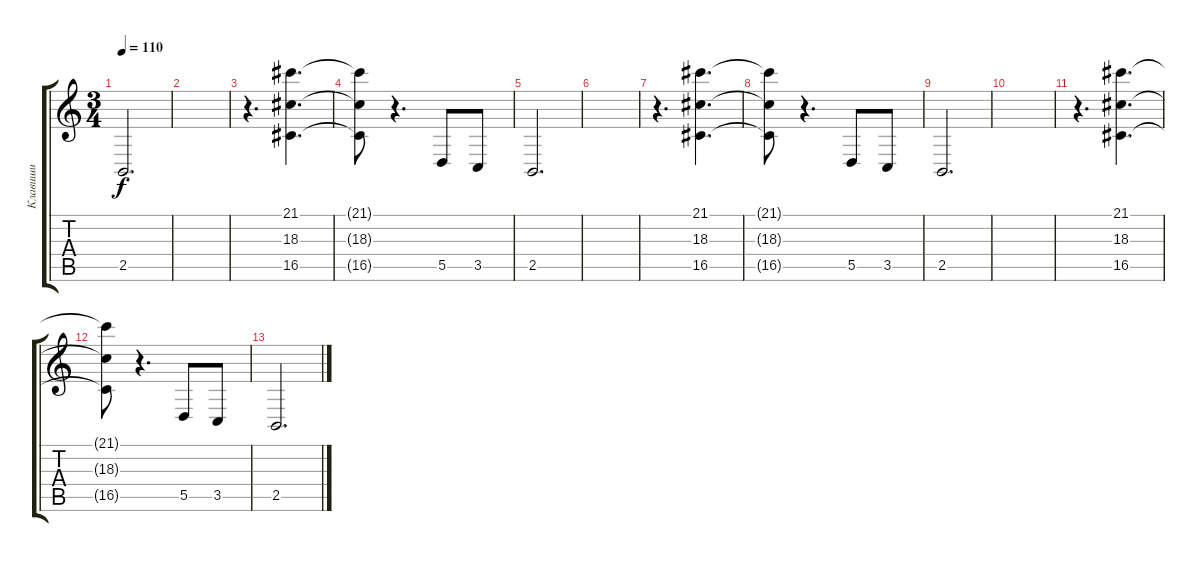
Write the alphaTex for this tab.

\track ("Клавиши" "Клавиши") {instrument acousticgrandpiano}
\staff {score tabs}
\tuning (E4 B3 G3 D3 A2 E2) {hide}
\ts (3 4)
\tempo 110
\clef g2
\ks c
2.5.2{d dy f} |
|
r.4{d instrument reversecymbal} (21.1 18.3 16.5).4{d} |
(21.1{t} 18.3{t} 16.5{t}).8 r.4{d instrument frenchhorn} 5.5.8 3.5.8 |
2.5.2{d} |
|
r.4{d instrument reversecymbal} (21.1 18.3 16.5).4{d} |
(21.1{t} 18.3{t} 16.5{t}).8 r.4{d instrument frenchhorn} 5.5.8 3.5.8 |
2.5.2{d} |
|
r.4{d instrument reversecymbal} (21.1 18.3 16.5).4{d} |
(21.1{t} 18.3{t} 16.5{t}).8 r.4{d instrument frenchhorn} 5.5.8 3.5.8 |
2.5.2{d}
